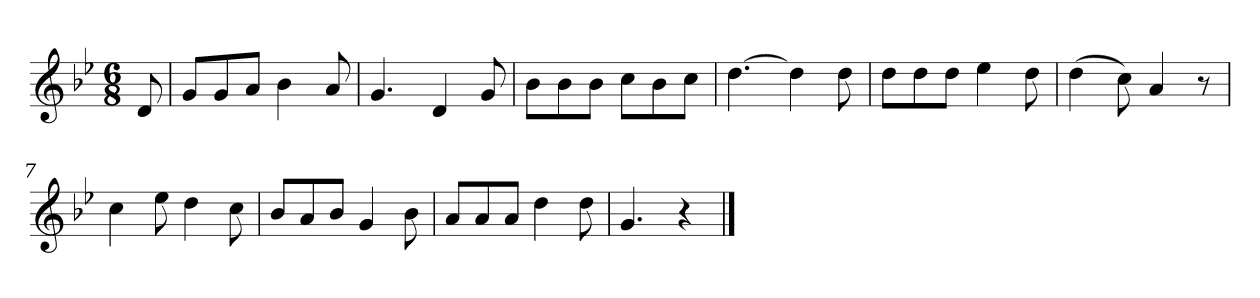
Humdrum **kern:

**kern
*part1
*staff1
*k[b-e-]
*M6/8
*MM120
=
8d
=1
8gL
8g
8aJ
4b-
8a
=2
4.g
4d
8g
=3
8b-L
8b-
8b-J
8ccL
8b-
8ccJ
=4
[4.dd
4dd]
8dd
=5
8ddL
8dd
8ddJ
4ee-
8dd
=6
(4dd
8cc)
4a
8r
=7
4cc
8ee-
4dd
8cc
=8
8b-L
8a
8b-J
4g
8b-
=9
8aL
8a
8aJ
4dd
8dd
=10
4.g
4r
==
*-
